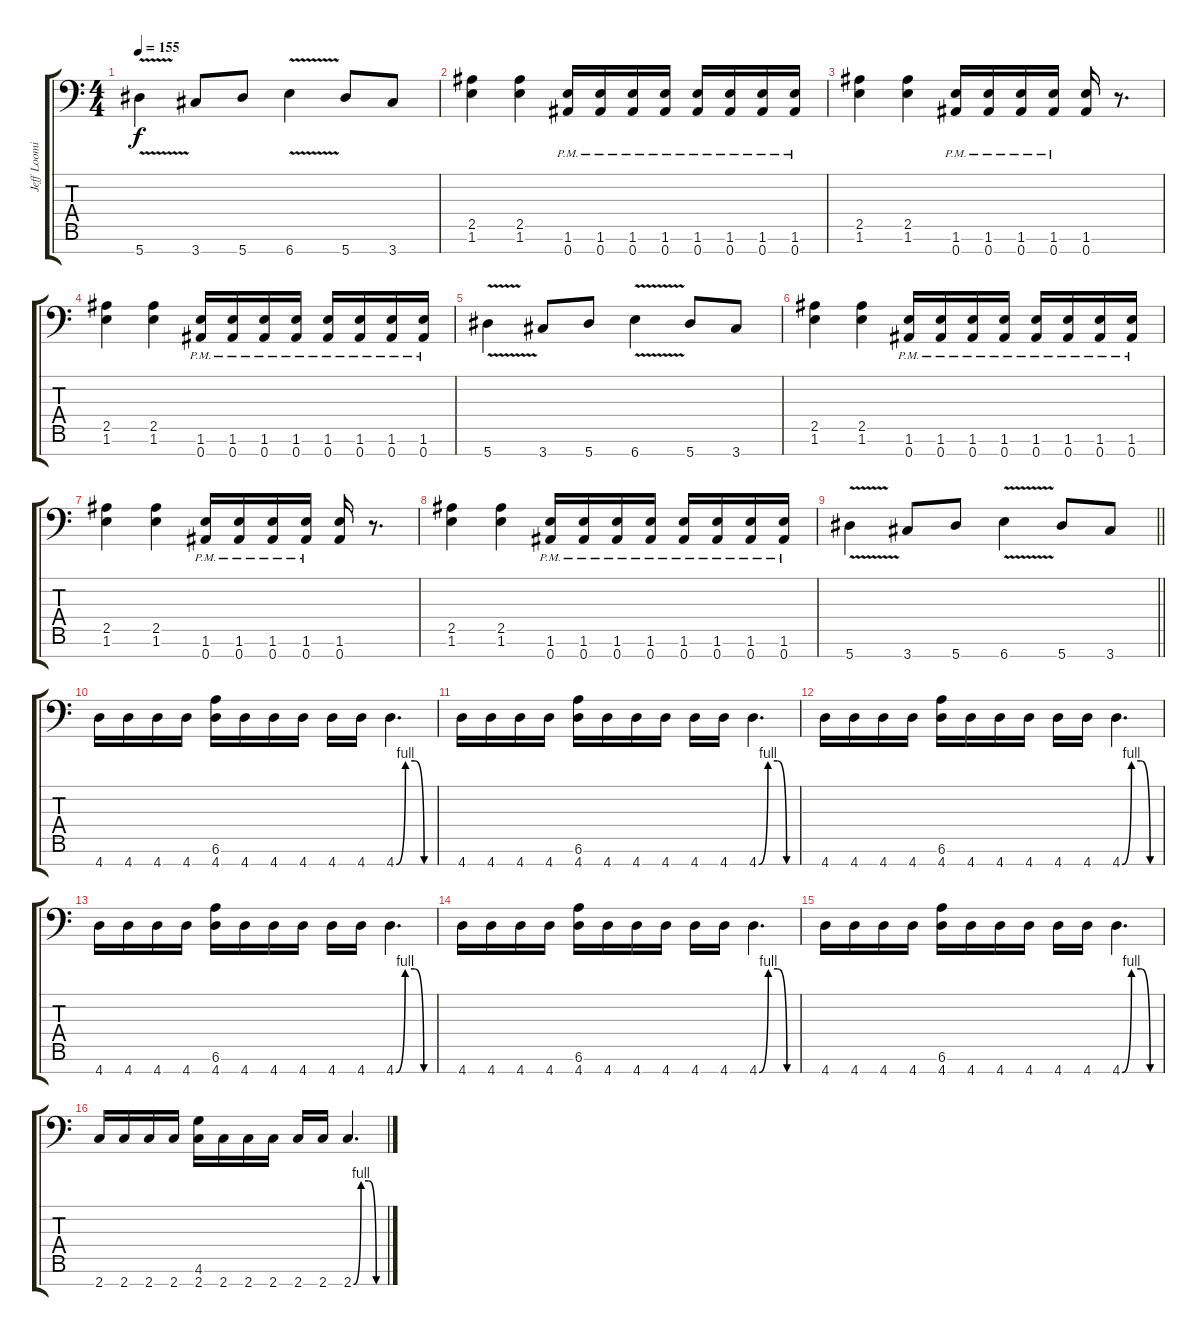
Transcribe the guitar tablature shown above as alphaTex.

\track ("Jeff Loomis" "Jeff Loomi") {instrument distortionguitar}
\staff {score tabs}
\tuning (Eb4 Bb3 Gb3 Db3 Ab2 Eb2 Bb1) {hide}
\ts (4 4)
\tempo 155
\clef f4
\ks c
5.7{v}.4{dy f} 3.7.8 5.7.8 6.7{v}.4 5.7.8 3.7.8 |
(2.5 1.6).4 (2.5 1.6).4 (1.6{pm} 0.7{pm}).16 (1.6{pm} 0.7{pm}).16 (1.6{pm} 0.7{pm}).16 (1.6{pm} 0.7{pm}).16 (1.6{pm} 0.7{pm}).16 (1.6{pm} 0.7{pm}).16 (1.6{pm} 0.7{pm}).16 (1.6{pm} 0.7{pm}).16 |
(2.5 1.6).4 (2.5 1.6).4 (1.6{pm} 0.7{pm}).16 (1.6{pm} 0.7{pm}).16 (1.6{pm} 0.7{pm}).16 (1.6{pm} 0.7{pm}).16 (1.6 0.7).16 r.8{d} |
(2.5 1.6).4 (2.5 1.6).4 (1.6{pm} 0.7{pm}).16 (1.6{pm} 0.7{pm}).16 (1.6{pm} 0.7{pm}).16 (1.6{pm} 0.7{pm}).16 (1.6{pm} 0.7{pm}).16 (1.6{pm} 0.7{pm}).16 (1.6{pm} 0.7{pm}).16 (1.6{pm} 0.7{pm}).16 |
5.7{v}.4 3.7.8 5.7.8 6.7{v}.4 5.7.8 3.7.8 |
(2.5 1.6).4 (2.5 1.6).4 (1.6{pm} 0.7{pm}).16 (1.6{pm} 0.7{pm}).16 (1.6{pm} 0.7{pm}).16 (1.6{pm} 0.7{pm}).16 (1.6{pm} 0.7{pm}).16 (1.6{pm} 0.7{pm}).16 (1.6{pm} 0.7{pm}).16 (1.6{pm} 0.7{pm}).16 |
(2.5 1.6).4 (2.5 1.6).4 (1.6{pm} 0.7{pm}).16 (1.6{pm} 0.7{pm}).16 (1.6{pm} 0.7{pm}).16 (1.6{pm} 0.7{pm}).16 (1.6 0.7).16 r.8{d} |
(2.5 1.6).4 (2.5 1.6).4 (1.6{pm} 0.7{pm}).16 (1.6{pm} 0.7{pm}).16 (1.6{pm} 0.7{pm}).16 (1.6{pm} 0.7{pm}).16 (1.6{pm} 0.7{pm}).16 (1.6{pm} 0.7{pm}).16 (1.6{pm} 0.7{pm}).16 (1.6{pm} 0.7{pm}).16 |
\barLineRight lightlight
5.7{v}.4 3.7.8 5.7.8 6.7{v}.4 5.7.8 3.7.8 |
4.7.16 4.7.16 4.7.16 4.7.16 (6.6 4.7).16 4.7.16 4.7.16 4.7.16 4.7.16 4.7.16 4.7{be (custom 0 0 15 4 30 4 45 0 60 0)}.4{d} |
4.7.16 4.7.16 4.7.16 4.7.16 (6.6 4.7).16 4.7.16 4.7.16 4.7.16 4.7.16 4.7.16 4.7{be (custom 0 0 15 4 30 4 45 0 60 0)}.4{d} |
4.7.16 4.7.16 4.7.16 4.7.16 (6.6 4.7).16 4.7.16 4.7.16 4.7.16 4.7.16 4.7.16 4.7{be (custom 0 0 15 4 30 4 45 0 60 0)}.4{d} |
4.7.16 4.7.16 4.7.16 4.7.16 (6.6 4.7).16 4.7.16 4.7.16 4.7.16 4.7.16 4.7.16 4.7{be (custom 0 0 15 4 30 4 45 0 60 0)}.4{d} |
4.7.16 4.7.16 4.7.16 4.7.16 (6.6 4.7).16 4.7.16 4.7.16 4.7.16 4.7.16 4.7.16 4.7{be (custom 0 0 15 4 30 4 45 0 60 0)}.4{d} |
4.7.16 4.7.16 4.7.16 4.7.16 (6.6 4.7).16 4.7.16 4.7.16 4.7.16 4.7.16 4.7.16 4.7{be (custom 0 0 15 4 30 4 45 0 60 0)}.4{d} |
2.7.16 2.7.16 2.7.16 2.7.16 (4.6 2.7).16 2.7.16 2.7.16 2.7.16 2.7.16 2.7.16 2.7{be (custom 0 0 15 4 30 4 45 0 60 0)}.4{d}
